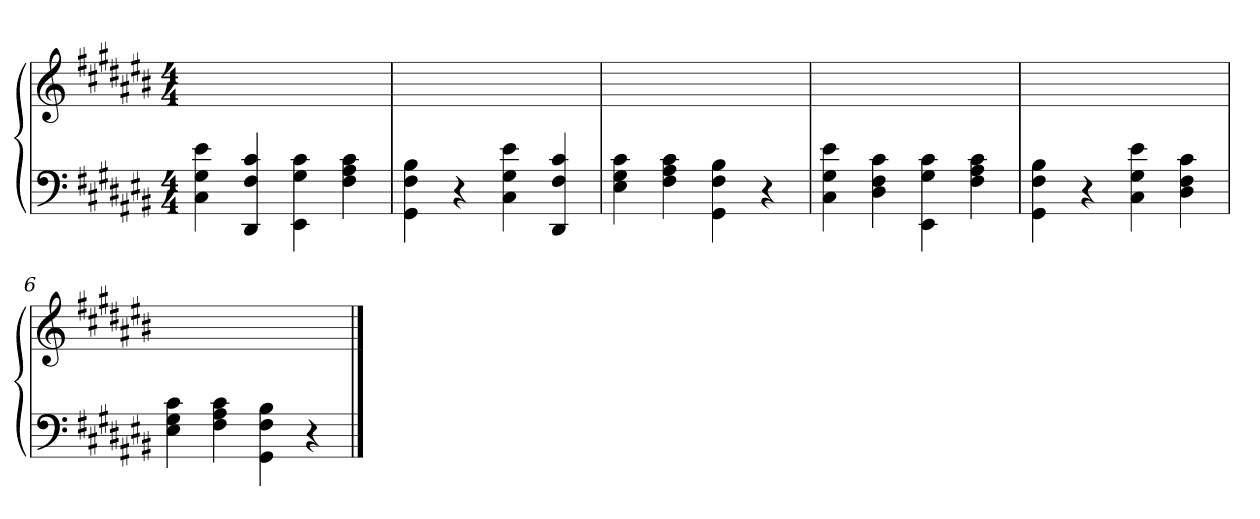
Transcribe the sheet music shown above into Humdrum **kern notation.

**kern	**kern
*part2	*part1
*staff2	*staff1
*clefF4	*clefG2
*k[f#c#g#d#a#e#b#]	*k[f#c#g#d#a#e#b#]
*C#:	*C#:
*M4/4	*M4/4
*MM60	*MM60
=1	=1
4C# 4G# 4e#	1ryy
4DD# 4F# 4c#	.
4EE# 4G# 4c#	.
4F# 4A# 4c#	.
=2	=2
4GG# 4F# 4B#	1ryy
4r	.
4C# 4G# 4e#	.
4DD# 4F# 4c#	.
=3	=3
4E# 4G# 4c#	1ryy
4F# 4A# 4c#	.
4GG# 4F# 4B#	.
4r	.
=4	=4
4C# 4G# 4e#	1ryy
4D# 4F# 4c#	.
4EE# 4G# 4c#	.
4F# 4A# 4c#	.
=5	=5
4GG# 4F# 4B#	1ryy
4r	.
4C# 4G# 4e#	.
4D# 4F# 4c#	.
=6	=6
4E# 4G# 4c#	1ryy
4F# 4A# 4c#	.
4GG# 4F# 4B#	.
4r	.
==	==
*-	*-
